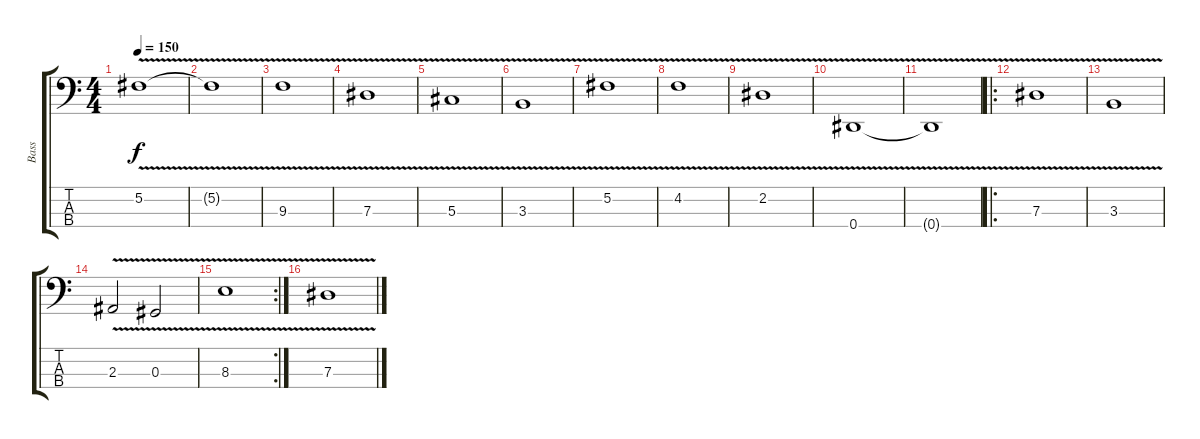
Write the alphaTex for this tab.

\track ("Bass" "Bass") {instrument electricbasspick}
\staff {score tabs}
\tuning (Gb2 Db2 Ab1 Eb1) {hide}
\ts (4 4)
\tempo 150
\clef f4
\ks c
5.2{v}.1{dy f} |
5.2{v t}.1 |
9.3{v}.1 |
7.3{v}.1 |
5.3{v}.1 |
3.3{v}.1 |
5.2{v}.1 |
4.2{v}.1 |
2.2{v}.1 |
0.4{v}.1 |
0.4{v t}.1 |
\ro
7.3{v}.1 |
3.3{v}.1 |
2.3{v}.2 0.3{v}.2 |
\rc 2
8.3{v}.1 |
7.3{v}.1
